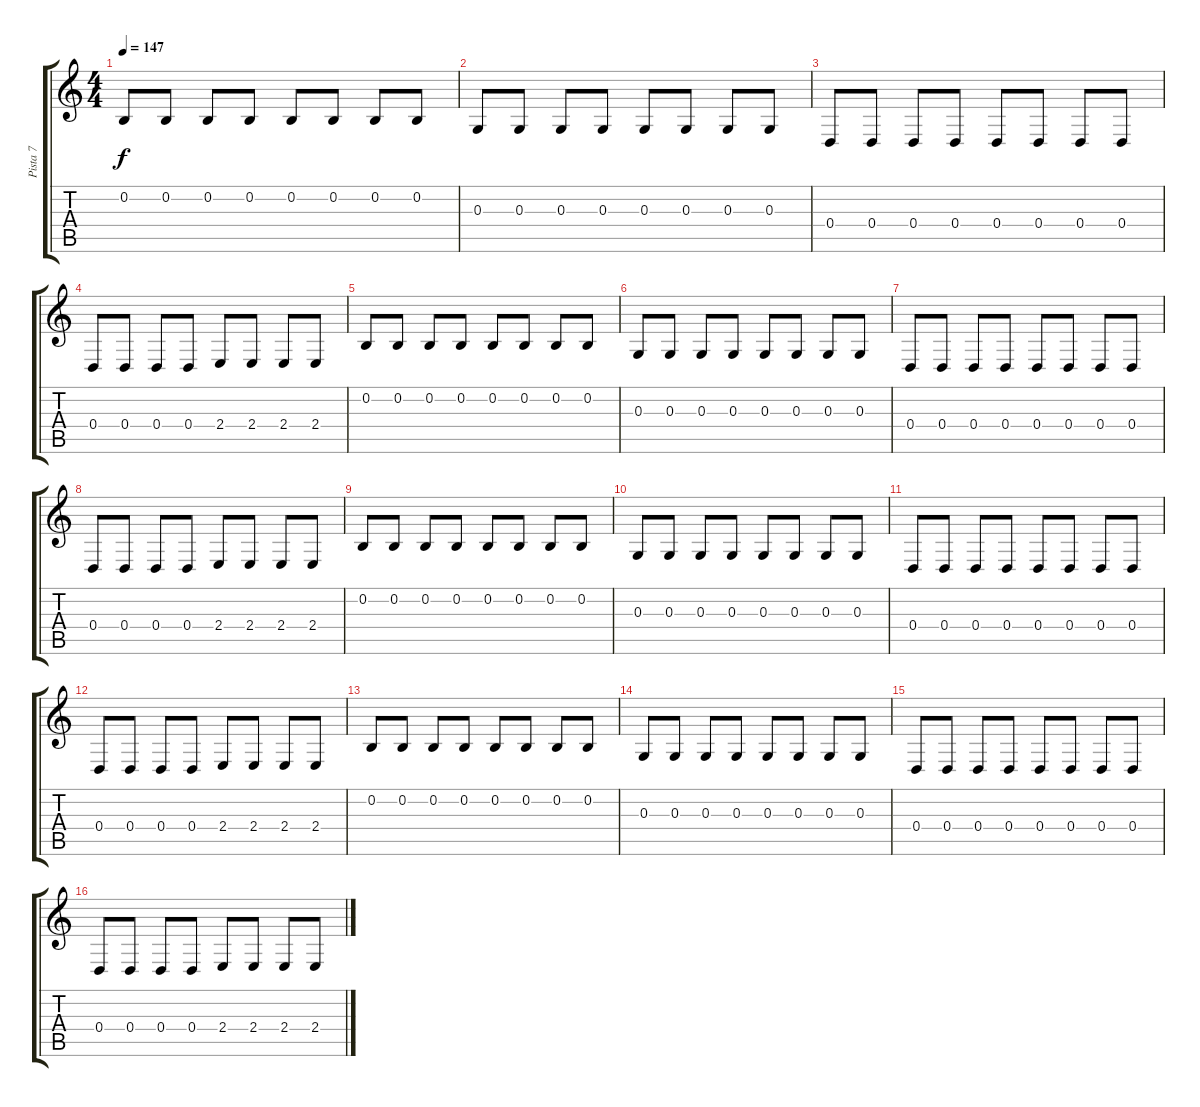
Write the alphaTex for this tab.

\track ("Pista 7" "Pista 7") {instrument acousticgrandpiano}
\staff {score tabs}
\tuning (E4 B3 G3 D3 A2 E2) {hide}
\ts (4 4)
\tempo 147
\clef g2
\ks c
0.2.8{dy f volume 7} 0.2.8 0.2.8 0.2.8 0.2.8 0.2.8 0.2.8 0.2.8 |
0.3.8 0.3.8 0.3.8 0.3.8 0.3.8 0.3.8 0.3.8 0.3.8 |
0.4.8 0.4.8 0.4.8 0.4.8 0.4.8 0.4.8 0.4.8 0.4.8 |
0.4.8 0.4.8 0.4.8 0.4.8 2.4.8 2.4.8 2.4.8 2.4.8 |
0.2.8 0.2.8 0.2.8 0.2.8 0.2.8 0.2.8 0.2.8 0.2.8 |
0.3.8 0.3.8 0.3.8 0.3.8 0.3.8 0.3.8 0.3.8 0.3.8 |
0.4.8 0.4.8 0.4.8 0.4.8 0.4.8 0.4.8 0.4.8 0.4.8 |
0.4.8 0.4.8 0.4.8 0.4.8 2.4.8 2.4.8 2.4.8 2.4.8 |
0.2.8{volume 7} 0.2.8 0.2.8 0.2.8 0.2.8 0.2.8 0.2.8 0.2.8 |
0.3.8 0.3.8 0.3.8 0.3.8 0.3.8 0.3.8 0.3.8 0.3.8 |
0.4.8 0.4.8 0.4.8 0.4.8 0.4.8 0.4.8 0.4.8 0.4.8 |
0.4.8 0.4.8 0.4.8 0.4.8 2.4.8 2.4.8 2.4.8 2.4.8 |
0.2.8 0.2.8 0.2.8 0.2.8 0.2.8 0.2.8 0.2.8 0.2.8 |
0.3.8 0.3.8 0.3.8 0.3.8 0.3.8 0.3.8 0.3.8 0.3.8 |
0.4.8 0.4.8 0.4.8 0.4.8 0.4.8 0.4.8 0.4.8 0.4.8 |
0.4.8 0.4.8 0.4.8 0.4.8 2.4.8 2.4.8 2.4.8 2.4.8
